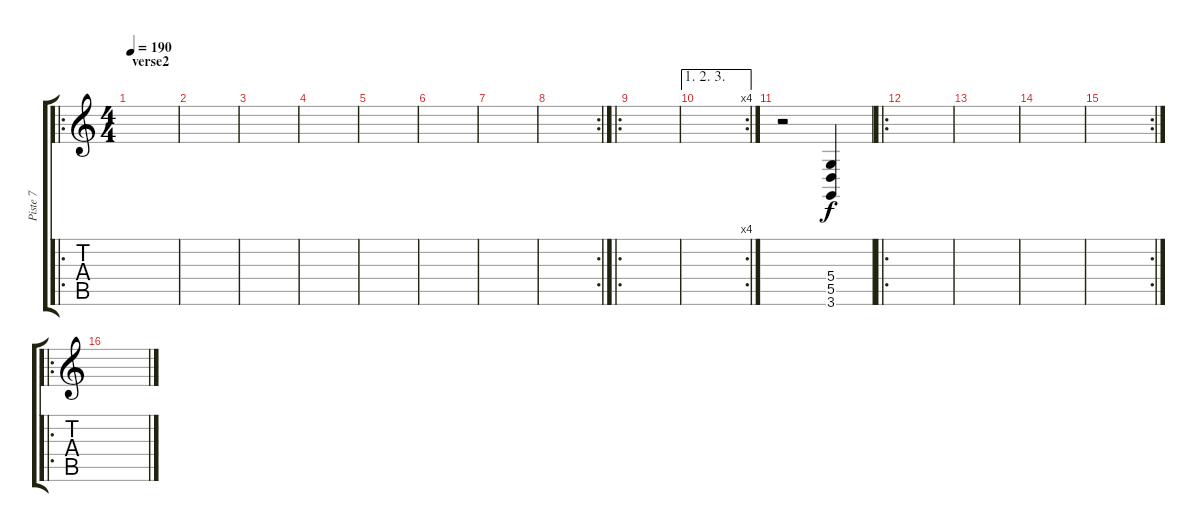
\track ("Piste 7" "Piste 7") {instrument gunshot}
\staff {score tabs}
\tuning (E4 B3 G3 D3 A2 E2) {hide}
\ro
\ts (4 4)
\section ("" "verse2")
\tempo 190
\clef g2
\ks c
|
|
|
|
|
|
|
\rc 2
|
\ro
|
\ae (1 2 3)
\rc 4
|
r.2 (5.4 5.5 3.6).4 |
\ro
|
|
|
\rc 2
|
\ro
